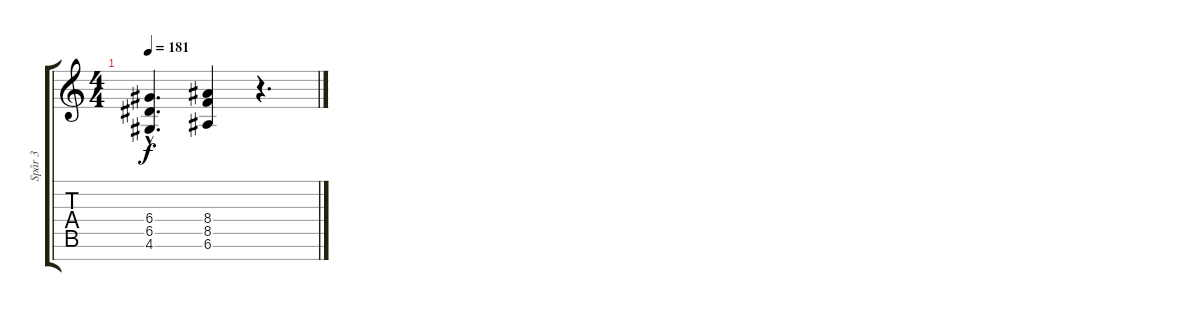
\track ("Spår 3" "Spår 3") {instrument stringensemble1}
\staff {score tabs}
\tuning (E5 B4 G4 D4 A3 E3 B2) {hide}
\ts (4 4)
\tempo 181
\clef g2
\ks c
(6.4{hac} 6.5{hac} 4.6{hac}).4{d dy f} (8.4 8.5 6.6).4 r.4{d}
